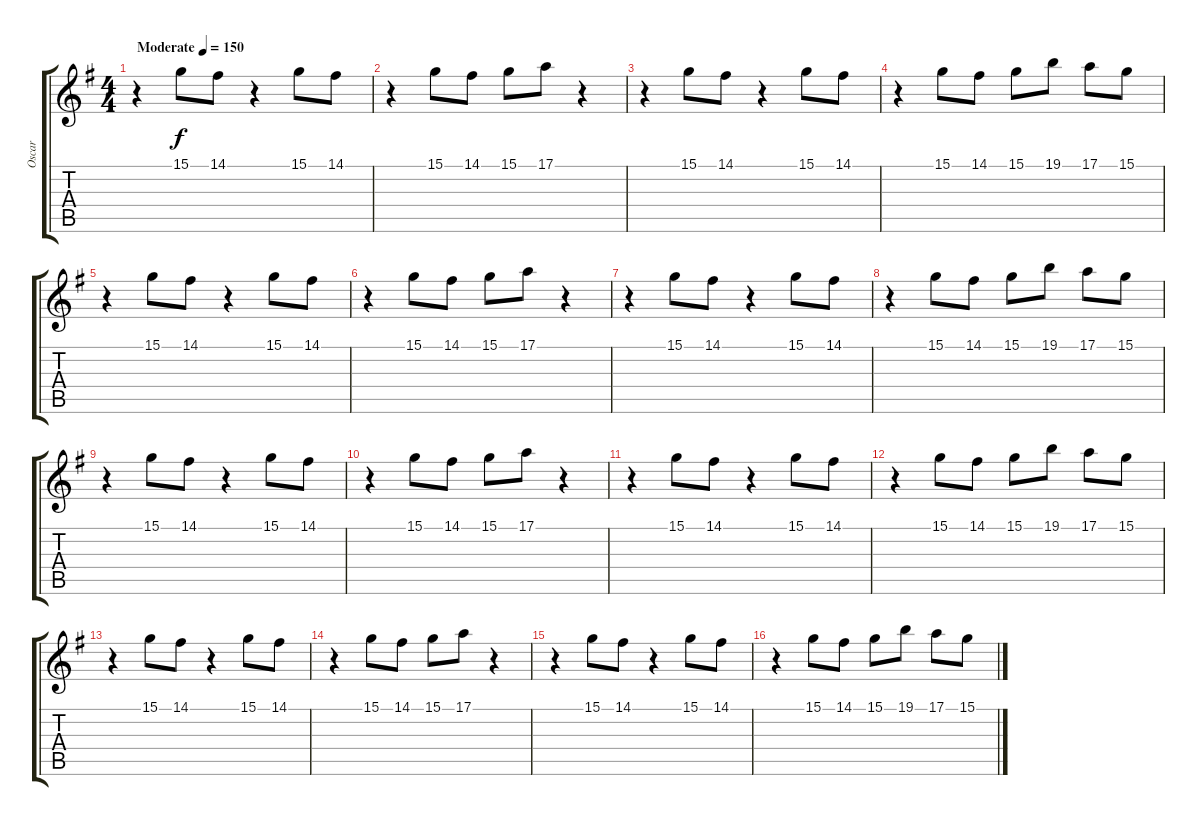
\track ("Oscar" "Oscar") {instrument stringensemble1}
\staff {score tabs}
\tuning (E4 B3 G3 D3 A2 E2) {hide}
\ts (4 4)
\tempo (150 "Moderate")
\clef g2
\ks eminor
r.4{dy f instrument stringensemble1} 15.1.8 14.1.8 r.4 15.1.8 14.1.8 |
r.4 15.1.8 14.1.8 15.1.8 17.1.8 r.4 |
r.4 15.1.8 14.1.8 r.4 15.1.8 14.1.8 |
r.4 15.1.8 14.1.8 15.1.8 19.1.8 17.1.8 15.1.8 |
r.4 15.1.8 14.1.8 r.4 15.1.8 14.1.8 |
r.4 15.1.8 14.1.8 15.1.8 17.1.8 r.4 |
r.4 15.1.8 14.1.8 r.4 15.1.8 14.1.8 |
r.4 15.1.8 14.1.8 15.1.8 19.1.8 17.1.8 15.1.8 |
r.4 15.1.8 14.1.8 r.4 15.1.8 14.1.8 |
r.4 15.1.8 14.1.8 15.1.8 17.1.8 r.4 |
r.4 15.1.8 14.1.8 r.4 15.1.8 14.1.8 |
r.4 15.1.8 14.1.8 15.1.8 19.1.8 17.1.8 15.1.8 |
r.4 15.1.8 14.1.8 r.4 15.1.8 14.1.8 |
r.4 15.1.8 14.1.8 15.1.8 17.1.8 r.4 |
r.4 15.1.8 14.1.8 r.4 15.1.8 14.1.8 |
r.4 15.1.8 14.1.8 15.1.8 19.1.8 17.1.8 15.1.8
